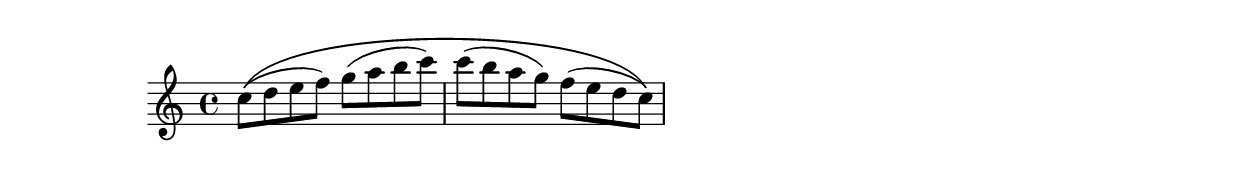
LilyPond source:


\version "2.16.0"
\header{
    texidoc="@code{PhrasingSlur}s go over normal slurs."
}

\layout { ragged-right = ##t }

\relative c''{
    c8 \( (d e f) g ( a b c)
	  c ( b a g) f ( e d c)\)
}

